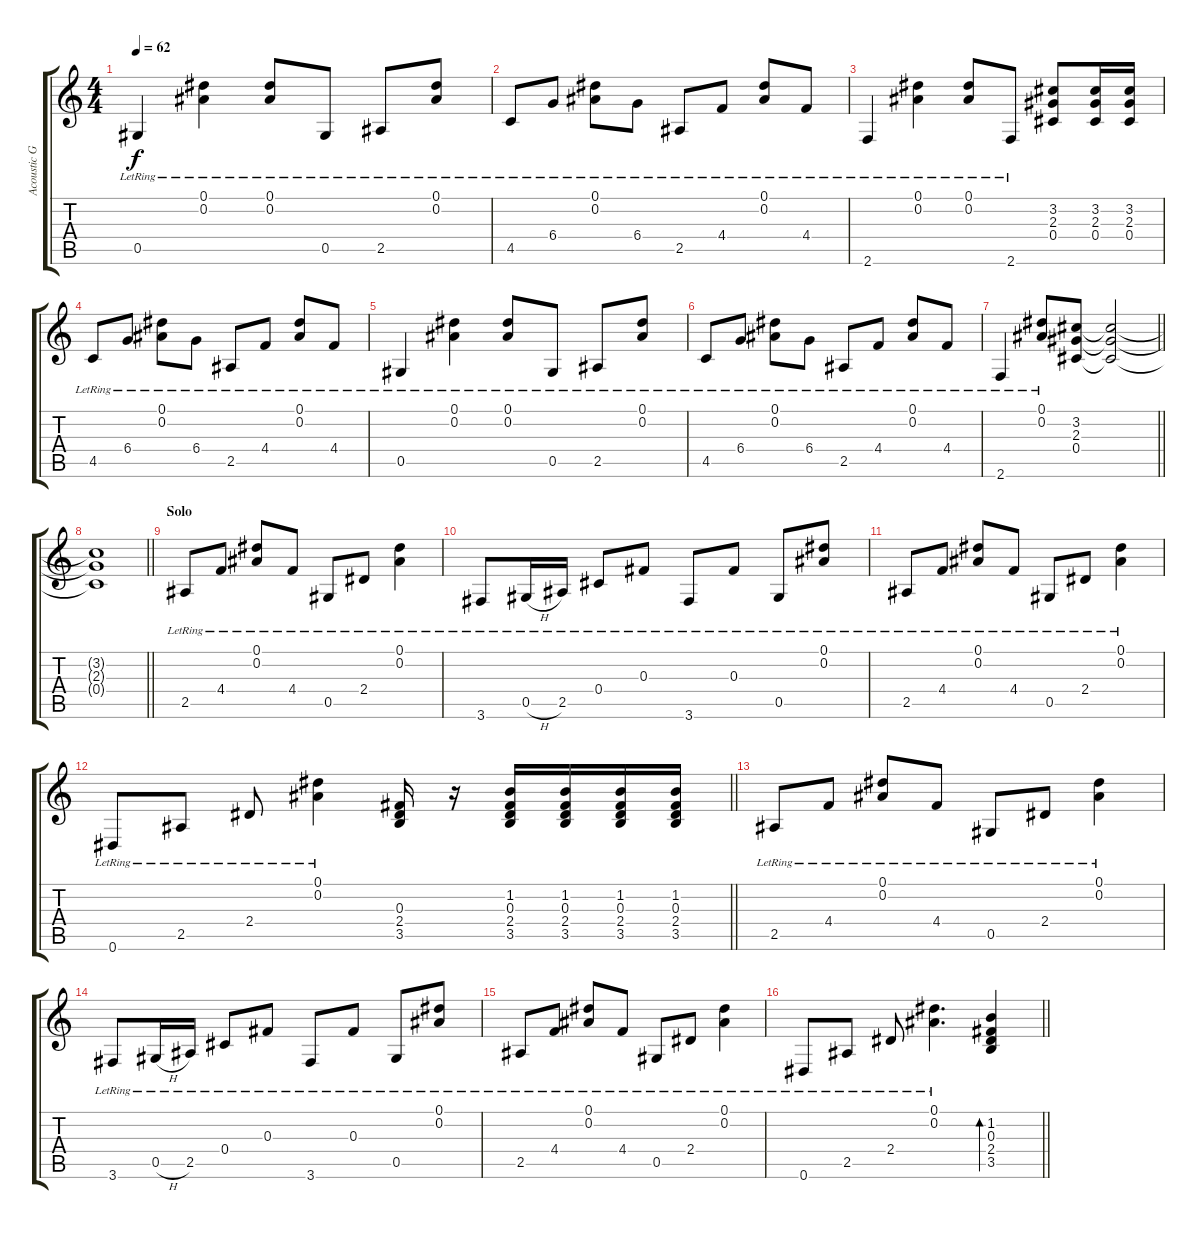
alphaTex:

\track ("Acoustic Gtr. 2" "Acoustic G") {instrument acousticguitarsteel}
\staff {score tabs}
\tuning (Eb4 Bb3 Gb3 Db3 Ab2 Eb2) {hide}
\ts (4 4)
\tempo 62
\clef g2
\ks c
0.5{lr}.4{dy f} (0.1{lr} 0.2{lr}).4 (0.1{lr} 0.2{lr}).8 0.5{lr}.8 2.5{lr}.8 (0.1{lr} 0.2{lr}).8 |
4.5{lr}.8 6.4{lr}.8 (0.1{lr} 0.2{lr}).8 6.4{lr}.8 2.5{lr}.8 4.4{lr}.8 (0.1{lr} 0.2{lr}).8 4.4{lr}.8 |
2.6{lr}.4 (0.1{lr} 0.2{lr}).4 (0.1{lr} 0.2{lr}).8 2.6{lr}.8 (3.2 2.3 0.4).8 (3.2 2.3 0.4).16 (3.2 2.3 0.4).16 |
4.5{lr}.8 6.4{lr}.8 (0.1{lr} 0.2{lr}).8 6.4{lr}.8 2.5{lr}.8 4.4{lr}.8 (0.1{lr} 0.2{lr}).8 4.4{lr}.8 |
0.5{lr}.4 (0.1{lr} 0.2{lr}).4 (0.1{lr} 0.2{lr}).8 0.5{lr}.8 2.5{lr}.8 (0.1{lr} 0.2{lr}).8 |
4.5{lr}.8 6.4{lr}.8 (0.1{lr} 0.2{lr}).8 6.4{lr}.8 2.5{lr}.8 4.4{lr}.8 (0.1{lr} 0.2{lr}).8 4.4{lr}.8 |
\barLineRight lightlight
2.6{lr}.4 (0.1{lr} 0.2{lr}).8 (3.2 2.3 0.4).8 (3.2{t} 2.3{t} 0.4{t}).2 |
\barLineRight lightlight
(3.2{t} 2.3{t} 0.4{t}).1 |
\section ("" "Solo")
2.5{lr}.8 4.4{lr}.8 (0.1{lr} 0.2{lr}).8 4.4{lr}.8 0.5{lr}.8 2.4{lr}.8 (0.1{lr} 0.2{lr}).4 |
3.6{lr}.8 0.5{h lr}.16 2.5{lr}.16 0.4{lr}.8 0.3{lr}.8 3.6{lr}.8 0.3{lr}.8 0.5{lr}.8 (0.1{lr} 0.2{lr}).8 |
2.5{lr}.8 4.4{lr}.8 (0.1{lr} 0.2{lr}).8 4.4{lr}.8 0.5{lr}.8 2.4{lr}.8 (0.1{lr} 0.2{lr}).4 |
\barLineRight lightlight
0.6{lr}.8 2.5{lr}.8 2.4{lr}.8 (0.1{lr} 0.2{lr}).4 (0.3 2.4 3.5).16 r.16 (1.2 0.3 2.4 3.5).16 (1.2 0.3 2.4 3.5).16 (1.2 0.3 2.4 3.5).16 (1.2 0.3 2.4 3.5).16 |
2.5{lr}.8 4.4{lr}.8 (0.1{lr} 0.2{lr}).8 4.4{lr}.8 0.5{lr}.8 2.4{lr}.8 (0.1{lr} 0.2{lr}).4 |
3.6{lr}.8 0.5{h lr}.16 2.5{lr}.16 0.4{lr}.8 0.3{lr}.8 3.6{lr}.8 0.3{lr}.8 0.5{lr}.8 (0.1{lr} 0.2{lr}).8 |
2.5{lr}.8 4.4{lr}.8 (0.1{lr} 0.2{lr}).8 4.4{lr}.8 0.5{lr}.8 2.4{lr}.8 (0.1{lr} 0.2{lr}).4 |
\barLineRight lightlight
0.6{lr}.8 2.5{lr}.8 2.4{lr}.8 (0.1{lr} 0.2{lr}).4{d} (1.2 0.3 2.4 3.5).4{bd 120}
